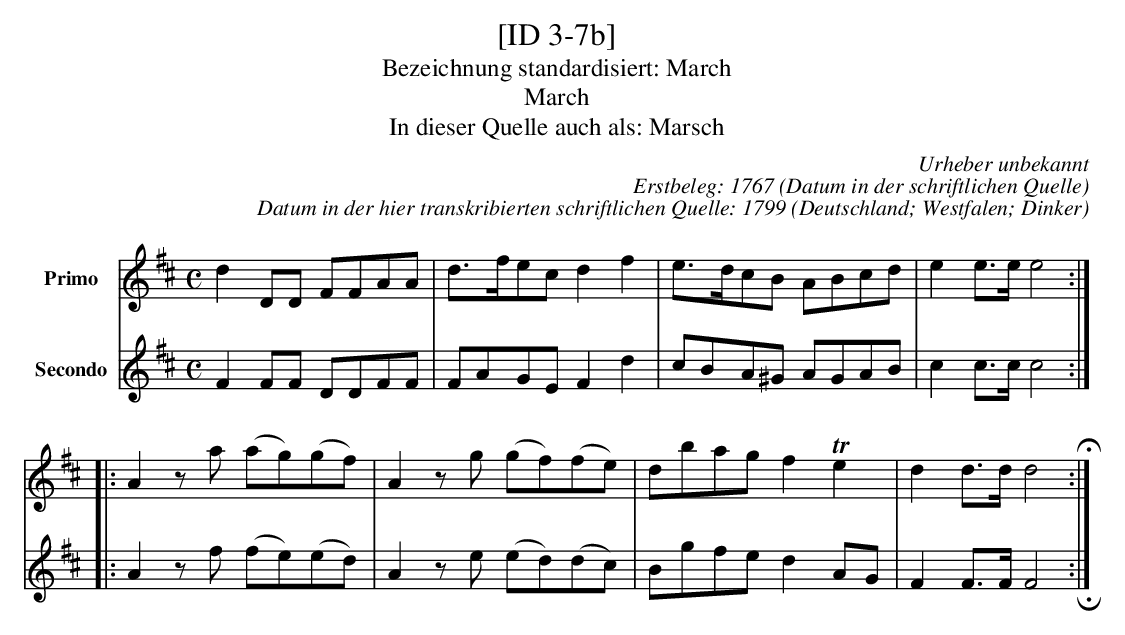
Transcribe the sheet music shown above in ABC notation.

X:1
T:[ID 3-7b]
T:Bezeichnung standardisiert: March
T:March
T:In dieser Quelle auch als: Marsch
C:Urheber unbekannt
C:Erstbeleg: 1767 (Datum in der schriftlichen Quelle)
C:Datum in der hier transkribierten schriftlichen Quelle: 1799
O:Deutschland; Westfalen; Dinker
L:1/8
M:C
K:D
V:1 name="Primo"
d2DD FFAA | d>fecd2f2 | e>dcB ABcd | e2e>ee4 ::
A2za (ag)(gf) | A2zg (gf)(fe) | dbagf2Te2 | d2d>dd4 H:|
V:2 name="Secondo"
F2FF DDFF | FAGEF2d2 | cBA^G AGAB | c2c>cc4 ::
A2zf (fe)(ed) | A2ze (ed)(dc) | Bgfed2AG | F2F>FF4 !invertedfermata!:|
